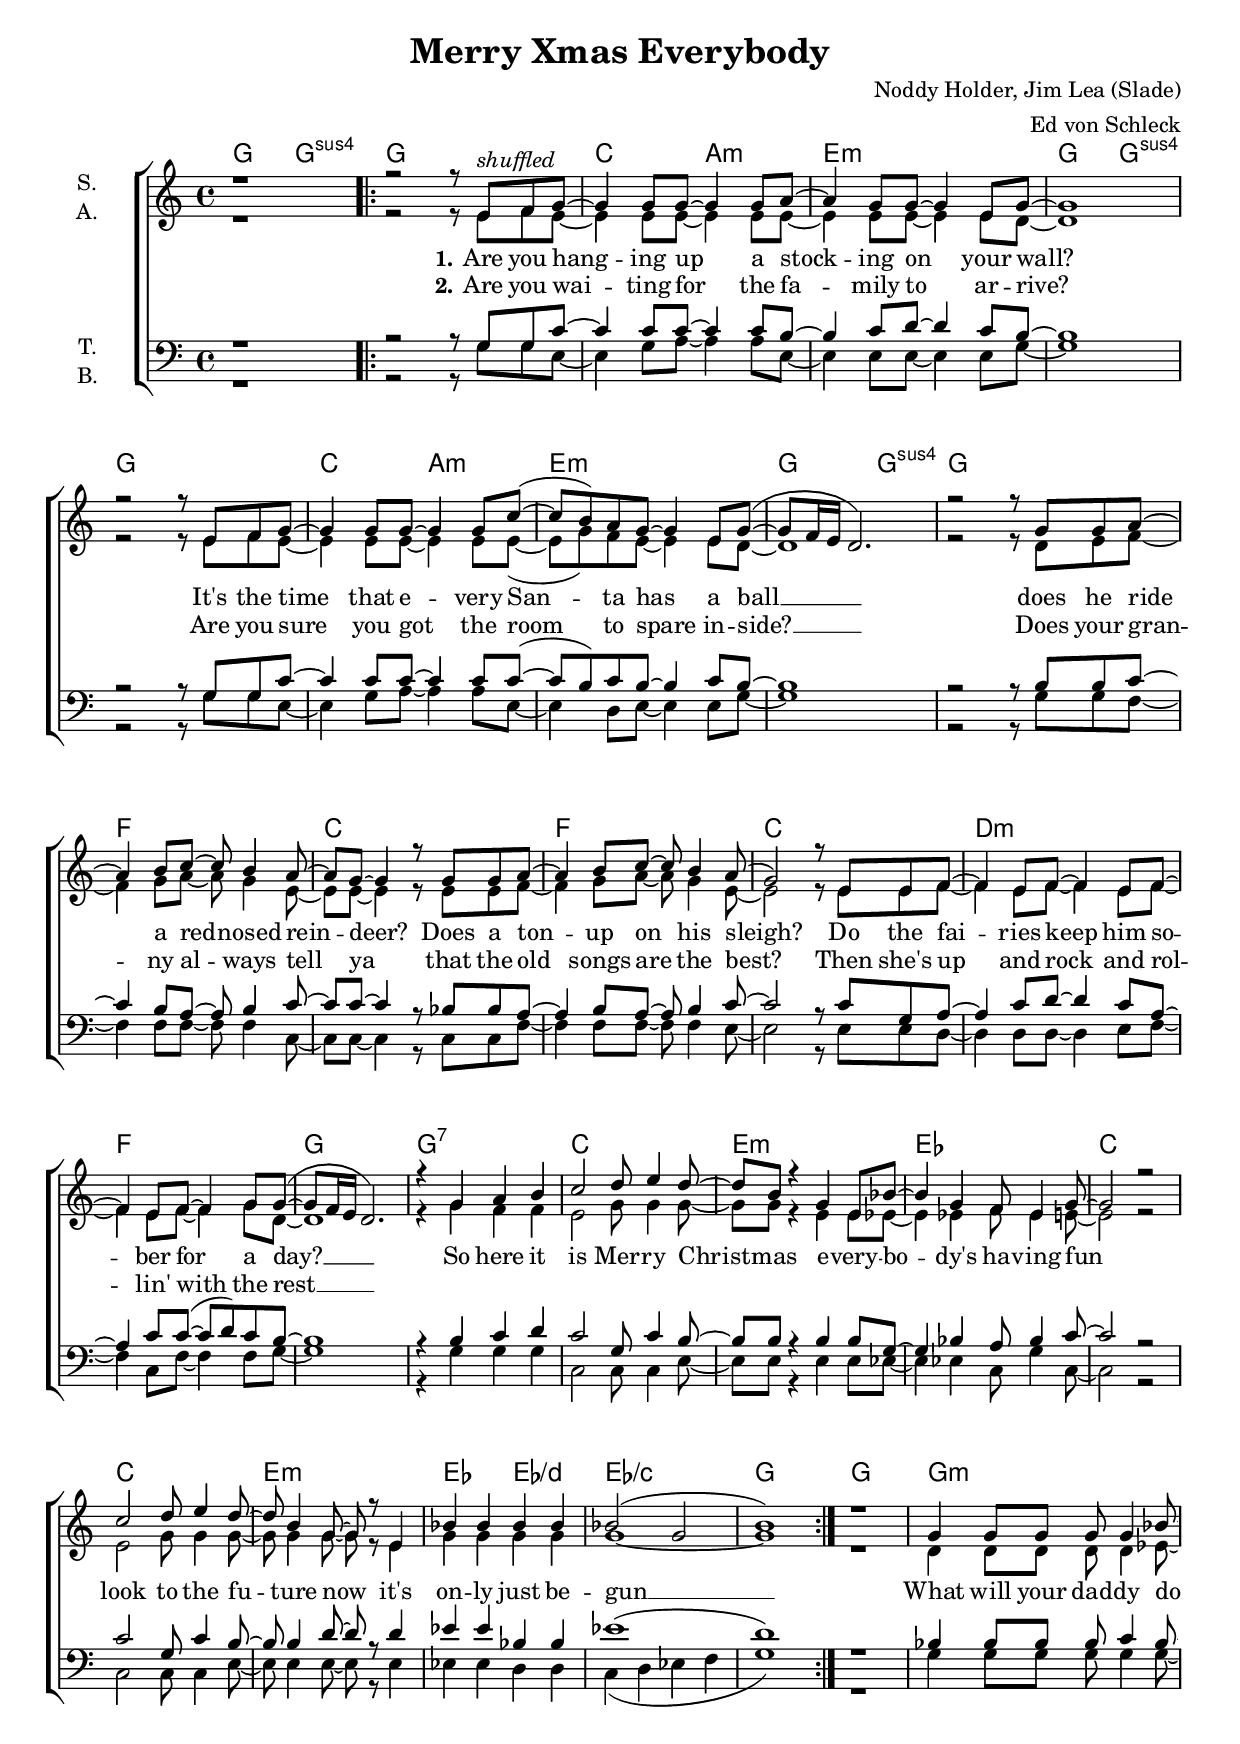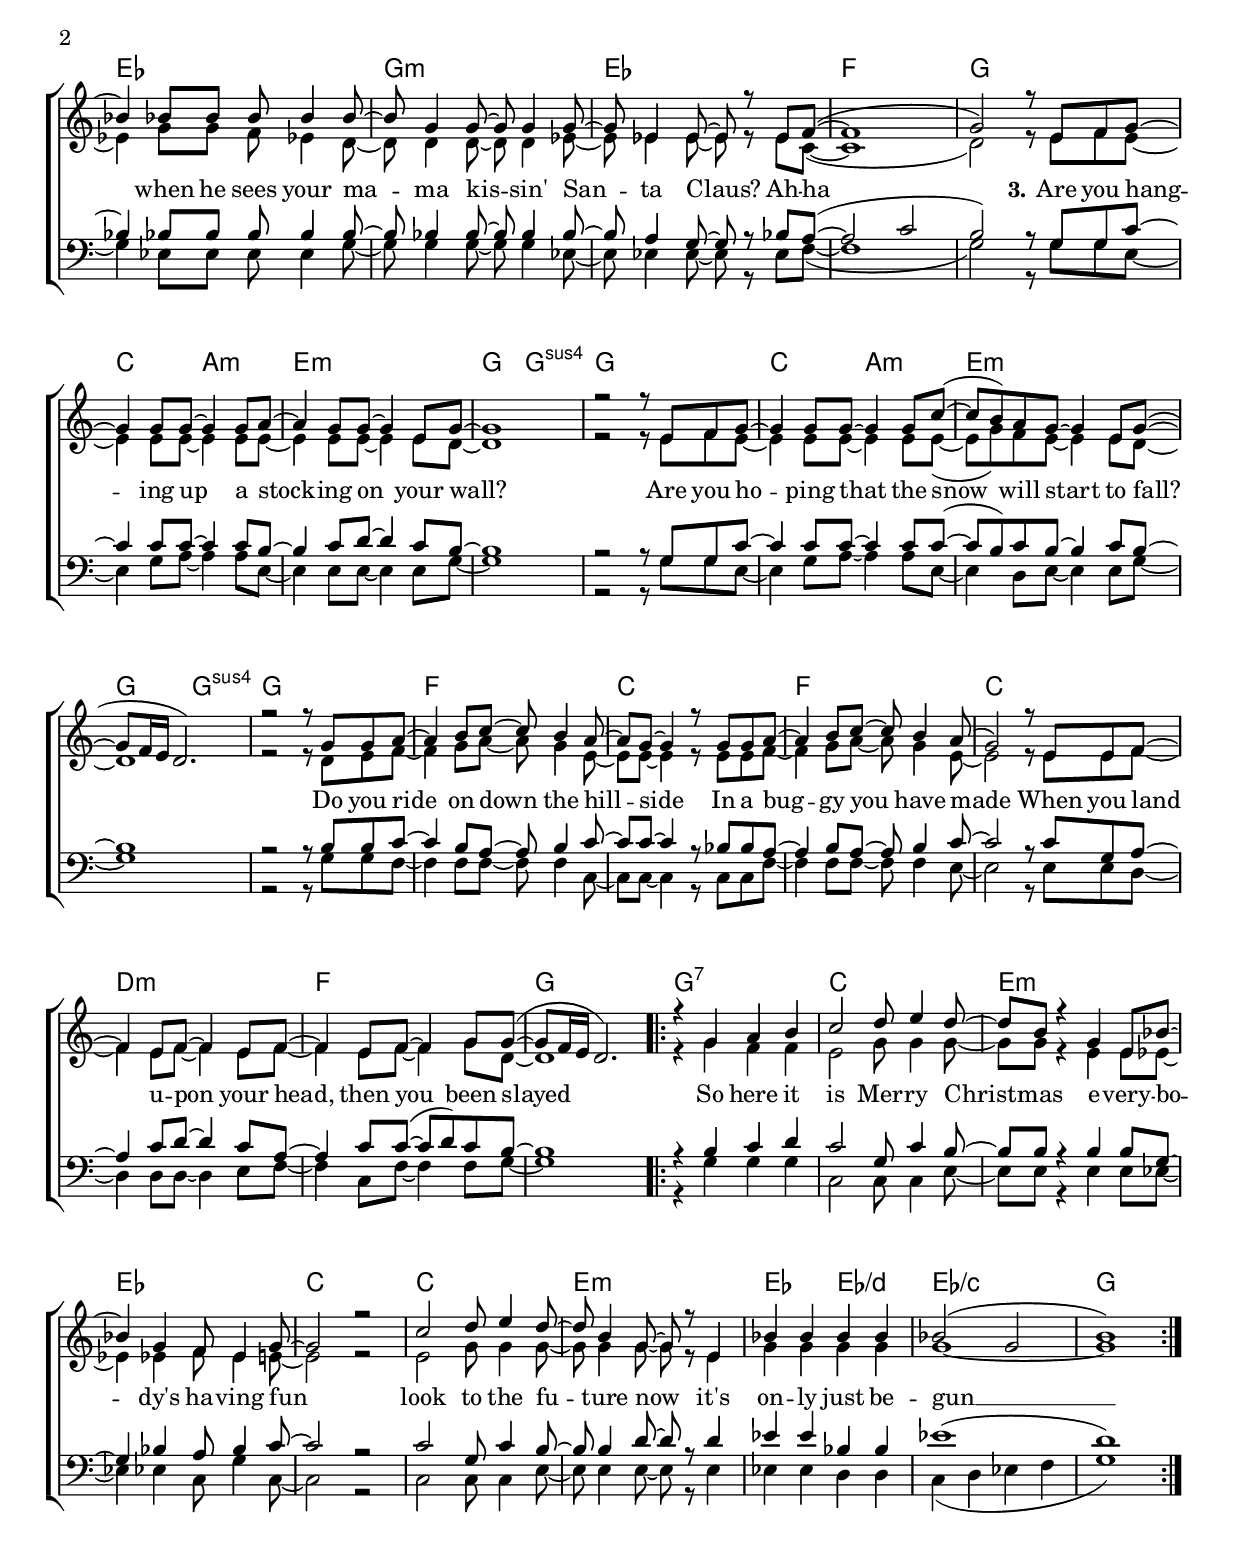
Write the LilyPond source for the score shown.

\version "2.19.65"

\header {
  title = "Merry Xmas Everybody"
  composer = "Noddy Holder, Jim Lea (Slade)"
  arranger = "Ed von Schleck"
}

\paper {
  #(set-paper-size "a4")
}

#(set-global-staff-size 19)


\layout {
  \context {
    \Score
    \remove "Bar_number_engraver"
  }
  \context {
    \Voice
    \consists "Melody_engraver"
    \override Stem #'neutral-direction = #'()
  }
}

global = {
  \key c \major
  \time 4/4

}

chordNames = \chordmode {
  \global
  \germanChords
  g2 g:sus4
  \repeat volta 2 {
  g1
  c2 a:m e1:m g2 g:sus4 g1
  c2 a:m e1:m g2 g:sus4 g1
  f1 c f c
  d:m f g g:7
  
  c e:m es c
  c e:m es2 es/d es1/c
  g1
  }
  
  g g:m es g:m es
  f1 g
  
  c2 a:m e1:m g2 g:sus4 g1
  c2 a:m e1:m g2 g:sus4 g1
  f1 c f c
  d:m f g 
  
  \repeat volta 2 {
    g:7
  
    c e:m es c
    c e:m es2 es/d es1/c
    g1 
  }
}

soprano = \relative c' {
  \global
  r1
  r2 r8 e8^\markup {\italic shuffled} f g~
  
  g4 g8 g~ g4 g8 a~
  a4 g8 g~ g4 e8 g~
  g1
  r2 r8 e8 f g~
  
  g4 g8 g~ g4 g8 c~
  ( c b) a g~ g4 e8 g~(
  g8 f16 e d2.)
  r2 r8 g g a~
  
  a4 b8 c~ c b4 a8~
  a g~ g4 r8 g g a~
  a4 b8 c~ c b4 a8(
  g2) r8 e e f~
  
  f4 e8 f~ f4 e8 f~
  f4 e8 f~ f4 g8 g~(
  g8 f16 e d2.)
  r4 g a b
  
  c2 d8 e4 d8~
  d b r4 g e8 bes'~
  bes4 g f8 es4 g8~
  g2 r
  
  c d8 e4 d8~
  d b4 g8~ g r e4
  bes' bes bes bes
  bes2( g
  b1)
  r
  
  g4 g8 g g g4 bes8~
  bes4 bes8 bes bes bes4 bes8~
  bes g4 g8~ g g4 g8~
  g es4 es8~ es r es f~(
  
  f1
  g2) r8 e8 f g~
  
  g4 g8 g~ g4 g8 a~
  a4 g8 g~ g4 e8 g~
  g1
  r2 r8 e8 f g~
  
  g4 g8 g~ g4 g8 c~
  ( c b) a g~ g4 e8 g~(
  g8 f16 e d2.)
  r2 r8 g g a~
  
  a4 b8 c~ c b4 a8~
  a g~ g4 r8 g g a~
  a4 b8 c~ c b4 a8(
  g2) r8 e e f~
  
  f4 e8 f~ f4 e8 f~
  f4 e8 f~ f4 g8 g~(
  g8 f16 e d2.)
  r4 g a b
  
  c2 d8 e4 d8~
  d b r4 g e8 bes'~
  bes4 g f8 es4 g8~
  g2 r
  
  c d8 e4 d8~
  d b4 g8~ g r e4
  bes' bes bes bes
  bes2( g
  b1)
  
}

alto = \relative c' {
  \global
  r1
  r2 r8 e8 f e~
  
  e4 e8 e~ e4 e8 e~
  e4 e8 e~ e4 e8 d~
  d1
  r2 r8 e8 f e~
  
  e4 e8 e~ e4 e8 e~(
  e g) f8 e~ e4 e8 d~
  d1
  r2 r8 d8 e f~
  
  f4 g8 a~ a g4 e8~
  e e~ e4 r8 e e f~
  f4 g8 a~ a g4 e8~
  e2 r8 e e f~
  
  f4 e8 f~ f4 e8 f~
  f4 e8 f~ f4 g8 d~
  d1
  r4 g f f
  
  e2 g8 g4 g8~
  g g r4 e4 e8 es~
  es4 es f8 es4 e8~
  e2 r
  
  e2 g8 g4 g8~
  g g4 g8~ g r e4
  g g g g
  g1~
  
  g
  r
  
  d4 d8 d d8 d4 es8~
  es4 g8 g f es4 d8~
  d d4 d8~ d d4 es8~
  es es4 es8~ es r es c~(
  
  c1
  d2) r8 e8 f e~
  
  e4 e8 e~ e4 e8 e~
  e4 e8 e~ e4 e8 d~
  d1
  r2 r8 e8 f e~
  
  e4 e8 e~ e4 e8 e~(
  e g) f8 e~ e4 e8 d~
  d1
  r2 r8 d8 e f~
  
  f4 g8 a~ a g4 e8~
  e e~ e4 r8 e e f~
  f4 g8 a~ a g4 e8~
  e2 r8 e e f~
  
  f4 e8 f~ f4 e8 f~
  f4 e8 f~ f4 g8 d~
  d1
  r4 g f f
  
  e2 g8 g4 g8~
  g g r4 e4 e8 es~
  es4 es f8 es4 e8~
  e2 r
  
  e2 g8 g4 g8~
  g g4 g8~ g r e4
  g g g g
  g1~
  
  g
  
}

tenor = \relative c' {
  \global
  r1
  r2 r8 g g c~
  
  c4 c8 c~ c4 c8 b~
  b4 c8 d~ d4 c8 b~
  b1
  r2 r8 g g c~
  
  c4 c8 c~ c4 c8 c~(
  c b) c8 b~ b4 c8 b~
  b1
  r2 r8 b8 b c~
  
  c4 b8 a~ a b4 c8~
  c c~ c4 r8 bes bes a~
  a4 b8 a~ a b4 c8~
  c2 r8 c g a~
  
  a4 c8 d~ d4 c8 a~
  a4 c8 c~( c d) c8 b~
  b1
  r4 b c d
  
  c2 g8 c4 b8~
  b b r4 b b8 g~
  g4 bes a8 bes4 c8~
  c2 r
  
  c2 g8 c4 b8~
  b b4 d8~ d r d4
  es4 es bes bes
  es1(
  
  d)
  r
  
  bes4 bes8 bes bes c4 bes8~
  bes4 bes8 bes bes bes4 bes8~
  bes bes4 bes8~ bes bes4 bes8~
  bes a4 g8~ g r bes a~(
  
  a2 c
  b2) r8 g g c~
  
  c4 c8 c~ c4 c8 b~
  b4 c8 d~ d4 c8 b~
  b1
  r2 r8 g g c~
  
  c4 c8 c~ c4 c8 c~(
  c b) c8 b~ b4 c8 b~
  b1
  r2 r8 b8 b c~
  
  c4 b8 a~ a b4 c8~
  c c~ c4 r8 bes bes a~
  a4 b8 a~ a b4 c8~
  c2 r8 c g a~
  
  a4 c8 d~ d4 c8 a~
  a4 c8 c~( c d) c8 b~
  b1
  r4 b c d
  
  c2 g8 c4 b8~
  b b r4 b b8 g~
  g4 bes a8 bes4 c8~
  c2 r
  
  c2 g8 c4 b8~
  b b4 d8~ d r d4
  es4 es bes bes
  es1(
  
  d)
  
  
}

bass = \relative c' {
  \global
  r1
  r2 r8 g g e~
  
  e4 g8 a~ a4 a8 e~
  e4 e8 e~ e4 e8 g~
  g1
  r2 r8 g g e~
  
  e4 g8 a~ a4 a8 e~
  e4 d8 e~ e4 e8 g~
  g1
  r2 r8 g g f~
  
  f4 f8 f~ f f4 c8~
  c c~ c4 r8 c8 c f~
  f4 f8 f~ f f4 e8~
  e2 r8 e e d~
  
  d4 d8 d~ d4 e8 f~
  f4 c8 f~ f4 f8 g~
  g1
  r4 g g g
  
  c,2 c8 c4 e8~
  e e r4 e e8 es~
  es4 es c8 g'4 c,8~
  c2 r
  
  c2 c8 c4 e8~
  e e4 e8~ e r e4
  es4 es d d
  c4( d es f
  
  g1)
  r
  
  g4 g8 g g g4 g8~
  g4 es8 es es es4 g8~
  g g4 g8~ g g4 es8~
  es es4 es8~ es r es f~(
  
  f1
  g2) r8 g g e~
  
  e4 g8 a~ a4 a8 e~
  e4 e8 e~ e4 e8 g~
  g1
  r2 r8 g g e~
  
  e4 g8 a~ a4 a8 e~
  e4 d8 e~ e4 e8 g~
  g1
  r2 r8 g g f~
  
  f4 f8 f~ f f4 c8~
  c c~ c4 r8 c8 c f~
  f4 f8 f~ f f4 e8~
  e2 r8 e e d~
  
  d4 d8 d~ d4 e8 f~
  f4 c8 f~ f4 f8 g~
  g1
  r4 g g g
  
  c,2 c8 c4 e8~
  e e r4 e e8 es~
  es4 es c8 g'4 c,8~
  c2 r
  
  c2 c8 c4 e8~
  e e4 e8~ e r e4
  es4 es d d
  c4( d es f
  
  g1)
  
}

verseOne = \lyricmode {
  \set stanza = "1."
  Are you hang -- ing up a stock -- ing on your wall?
  It's the time that e -- very San -- ta has a ball __
  does he ride a red -- nosed rein -- deer?
  Does a ton -- up on his sleigh?
  Do the fai -- ries keep him so -- ber for a day? __
  
  So here it is Mer -- ry Christ -- mas
  e -- very -- bo -- dy's ha -- ving fun
  look to the fu -- ture now
  it's on -- ly just be -- gun __
  
  What will your dad -- dy do
  when he sees your ma -- ma kis -- sin' San -- ta Claus?
  Ah -- ha
  
  \set stanza = "3."
  Are you hang -- ing up a stock -- ing on your wall?
  Are you ho -- ping that the snow will start to fall?
  Do you ride on down the hill -- side
  In a bug -- gy you have made
  When you land u -- pon your head, then you been slayed
  
  So here it is Mer -- ry Christ -- mas
  e -- very -- bo -- dy's ha -- ving fun
  look to the fu -- ture now
  it's on -- ly just be -- gun __
  
  So here it is Mer -- ry Christ -- mas
  e -- very -- bo -- dy's ha -- ving fun
  look to the fu -- ture now
  it's on -- ly just be -- gun __
}

verseTwo = \lyricmode {
  \set stanza = "2."
  Are you wai -- ting for the fa -- mily to ar -- rive?
  Are you sure you got the room to spare in -- side? __
  Does your gran -- ny al -- ways tell ya
  that the old songs are the best?
  Then she's up and rock and rol -- lin' with the rest __
  
}

chordsPart = \new ChordNames \chordNames

choirPart = \new ChoirStaff <<
  \new Staff \with {
    instrumentName = \markup \center-column { "S." "A." }
  } <<
    \new Voice = "soprano" { \voiceOne \soprano }
    \new Voice = "alto" { \voiceTwo \alto }
  >>
  \new Lyrics \with {
    \override VerticalAxisGroup #'staff-affinity = #CENTER
  } \lyricsto "soprano" \verseOne
    \new Lyrics \with {
    \override VerticalAxisGroup #'staff-affinity = #CENTER
  } \lyricsto "soprano" \verseTwo
  \new Staff \with {
    instrumentName = \markup \center-column { "T." "B." }
  } <<
    \clef bass
    \new Voice = "tenor" { \voiceOne \tenor }
    \new Voice = "bass" { \voiceTwo \bass }
  >>
>>

\score {
  <<
    \chordsPart
    \choirPart
  >>
  \layout { }
  \midi {
    \tempo 4=115
  }
}
